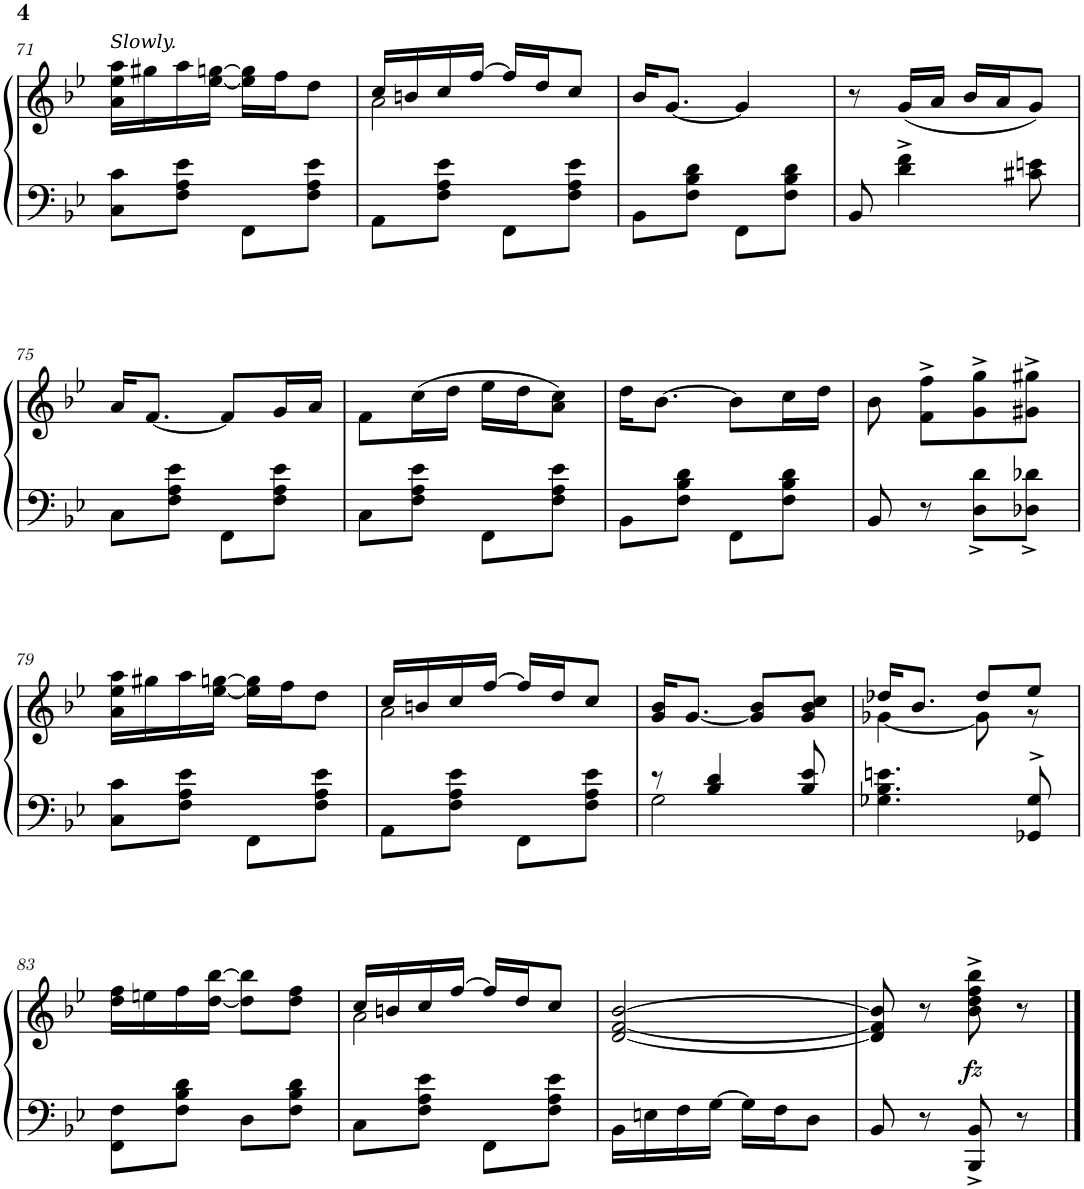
**kern	**kern	**dynam
*part1	*part1	*part1
*staff2	*staff1	*staff1/2
*I"Piano	*	*
*I'Pno.	*	*
!!LO:PB:g=z
*clefF4	*clefG2	*
*k[b-e-]	*k[b-e-]	*
*M2/4	*M2/4	*
=71	=71	=71
!	!LO:TX:a:i:t=Slowly.	!
8C\ 8c\L	16a\ 16ee-\ 16aa\LL	.
.	16gg#X\	.
8F\ 8A\ 8e-\J	16aa\	.
.	[16ee-\ [16ggn\JJ	.
8FF\L	16ee-\] 16gg\]LL	.
.	16ff\J	.
8F\ 8A\ 8e-\J	8dd\J	.
=72	=72	=72
*	*^	*
8AA\L	16cc/LL	2a\	.
.	16bn/	.	.
8F\ 8A\ 8e-\J	16cc/	.	.
.	[16ff/JJ	.	.
8FF\L	16ff/LL]	.	.
.	16dd/J	.	.
8F\ 8A\ 8e-\J	8cc/J	.	.
*	*v	*v	*
=73	=73	=73
8BB-\L	16b-/KL	.
.	[8.g/J	.
8F\ 8B-\ 8d\J	.	.
8FF\L	4g/]	.
8F\ 8B-\ 8d\J	.	.
=74	=74	=74
8BB-/	8r	.
4d\^ 4f\^	(16g/LL	.
.	16a/JJ	.
.	16b-/LL	.
.	16a/J	.
8c#X\ 8en\	8g/J)	.
!!LO:LB:g=z
=75	=75	=75
8C\L	16a/KL	.
.	[8.f/J	.
8F\ 8A\ 8e-\J	.	.
8FF\L	8f/L]	.
8F\ 8A\ 8e-\J	16g/L	.
.	16a/JJ	.
=76	=76	=76
8C\L	8f\L	.
8F\ 8A\ 8e-\J	(16cc\L	.
.	16dd\JJ	.
8FF\L	16ee-\LL	.
.	16dd\J	.
8F\ 8A\ 8e-\J	8a\ 8cc\J)	.
=77	=77	=77
8BB-\L	16dd\KL	.
.	[8.b-\J	.
8F\ 8B-\ 8d\J	.	.
8FF\L	8b-\L]	.
8F\ 8B-\ 8d\J	16cc\L	.
.	16dd\JJ	.
=78	=78	=78
8BB-/	8b-\	.
8r	8f\^ 8ff\^L	.
8D\^< 8d\^<L	8g\^ 8gg\^	.
8D-X\^< 8d-X\^<J	8g#X\^ 8gg#X\^J	.
!!LO:LB:g=z
=79	=79	=79
8C\ 8c\L	16a\ 16ee-\ 16aa\LL	.
.	16gg#X\	.
8F\ 8A\ 8e-\J	16aa\	.
.	[16ee-\ [16ggn\JJ	.
8FF\L	16ee-\] 16gg\]LL	.
.	16ff\J	.
8F\ 8A\ 8e-\J	8dd\J	.
=80	=80	=80
*	*^	*
8AA\L	16cc/LL	2a\	.
.	16bn/	.	.
8F\ 8A\ 8e-\J	16cc/	.	.
.	[16ff/JJ	.	.
8FF\L	16ff/LL]	.	.
.	16dd/J	.	.
8F\ 8A\ 8e-\J	8cc/J	.	.
*	*v	*v	*
=81	=81	=81
*^	*	*
8r	2G\	16g/ 16b-/KL	.
.	.	[8.g/J	.
4B-/ 4d/	.	.	.
.	.	8g/] 8b-/L	.
8B-/ 8e-/	.	8g/ 8b-/ 8cc/J	.
*v	*v	*	*
=82	=82	=82
*	*^	*
4.G-X\ 4.B-\ 4.en\	16dd-X/KL	[4g-X\	.
.	8.b-/J	.	.
.	8dd-/L	8g-\]	.
8GG-X/^> 8G-/^>	8ee-/J	8r	.
*	*v	*v	*
!!LO:LB:g=z
=83	=83	=83
8FF\ 8F\L	16dd\ 16ff\LL	.
.	16een\	.
8F\ 8B-\ 8d\J	16ff\	.
.	[16dd\ [16bb-\JJ	.
8D\L	8dd\] 8bb-\]L	.
8F\ 8B-\ 8d\J	8dd\ 8ff\J	.
=84	=84	=84
*	*^	*
8C\L	16cc/LL	2a\	.
.	16bn/	.	.
8F\ 8A\ 8e-\J	16cc/	.	.
.	[16ff/JJ	.	.
8FF\L	16ff/LL]	.	.
.	16dd/J	.	.
8F\ 8A\ 8e-\J	8cc/J	.	.
*	*v	*v	*
=85	=85	=85
16BB-\LL	[2d/ [2f/ [2b-/	.
16En\	.	.
16F\	.	.
[16G\JJ	.	.
16G\LL]	.	.
16F\J	.	.
8D\J	.	.
=86	=86	=86
8BB-/	8d/] 8f/] 8b-/]	.
8r	8r	.
!	!	!LO:DY:b
8BBB-/^ 8BB-/^	8b-\^ 8dd\^ 8ff\^ 8bb-\^	fz
8r	8r	.
==	==	==
*-	*-	*-
